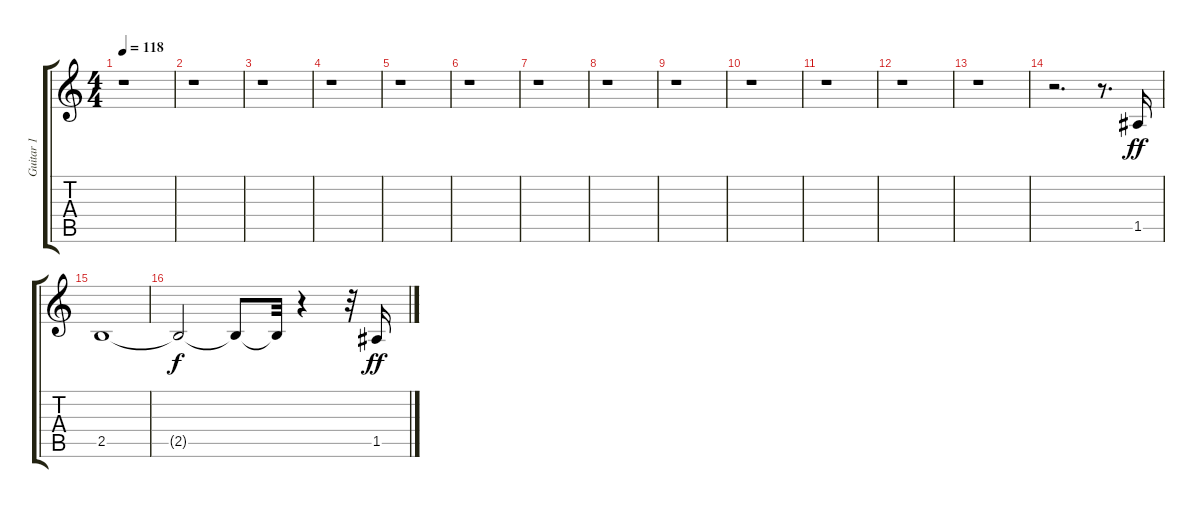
\track ("Guitar 1            " "Guitar 1  ") {instrument overdrivenguitar}
\staff {score tabs}
\tuning (E4 B3 G3 D3 A2 E2) {hide}
\ts (4 4)
\tempo 118
\clef g2
\ks c
r.1{dy ff instrument overdrivenguitar} |
r.1 |
r.1 |
r.1 |
r.1 |
r.1 |
r.1 |
r.1 |
r.1 |
r.1 |
r.1 |
r.1 |
r.1 |
r.2{d} r.8{d} 1.5.16 |
2.5.1 |
2.5{t}.2{dy f} 2.5{t}.8 2.5{t}.32 r.4 r.32 1.5.16{dy ff}
